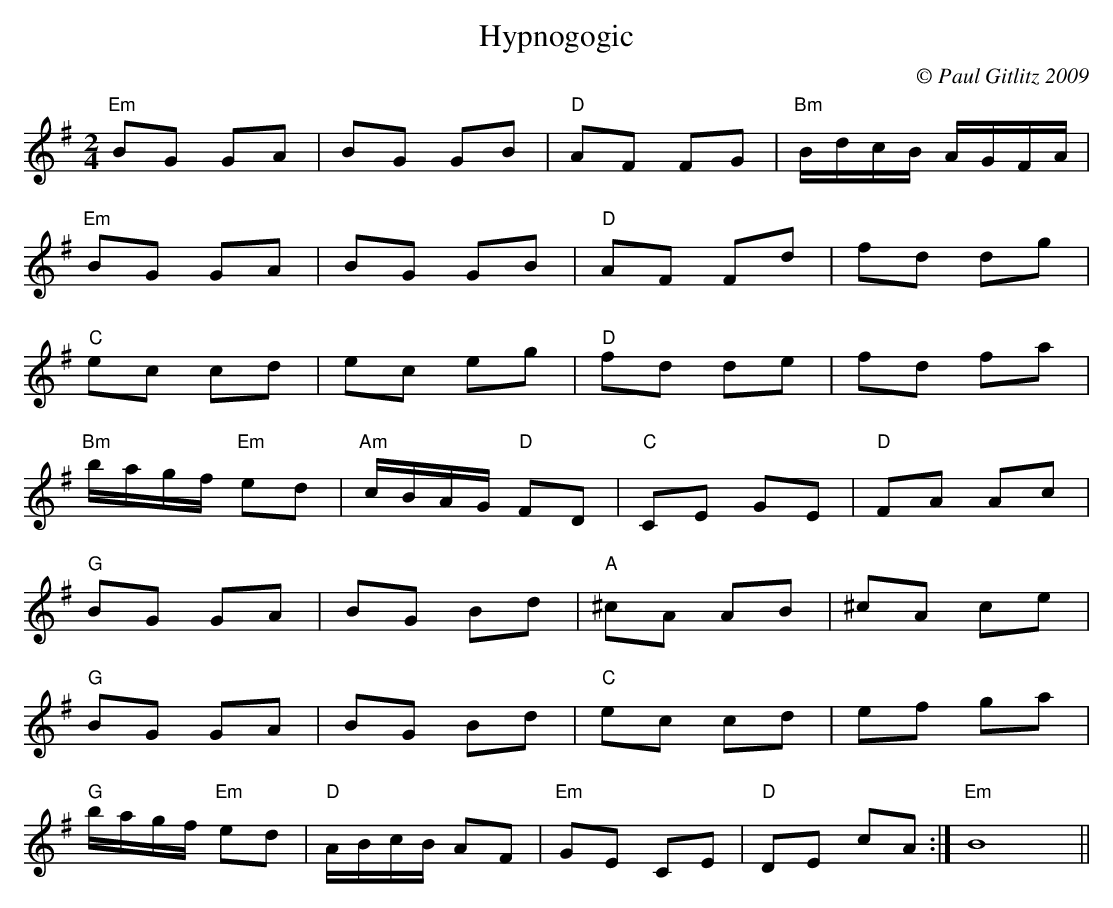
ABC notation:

X:1
T:Hypnogogic
M:2/4
L:1/16
C:© Paul Gitlitz 2009
K:Em
"Em"B2G2 G2A2|B2G2 G2B2|"D"A2F2 F2G2|"Bm"BdcB AGFA|!
"Em"B2G2 G2A2|B2G2 G2B2|"D"A2F2 F2d2|f2d2 d2g2|!
"C"e2c2 c2d2|e2c2 e2g2|"D"f2d2 d2e2|f2d2 f2a2|!
"Bm"bagf  "Em"e2d2|"Am"cBAG "D"F2D2|"C"C2E2 G2E2|"D"F2A2 A2c2|!
"G"B2G2 G2A2|B2G2 B2d2|"A"^c2A2 A2B2|^c2A2 c2e2|!
"G"B2G2 G2A2|B2G2 B2d2|"C"e2c2 c2d2|e2f2 g2a2|!
"G"bagf "Em"e2d2|"D"ABcB A2F2|"Em"G2E2 C2E2|"D"D2E2 c2A2:|"Em"B16||
